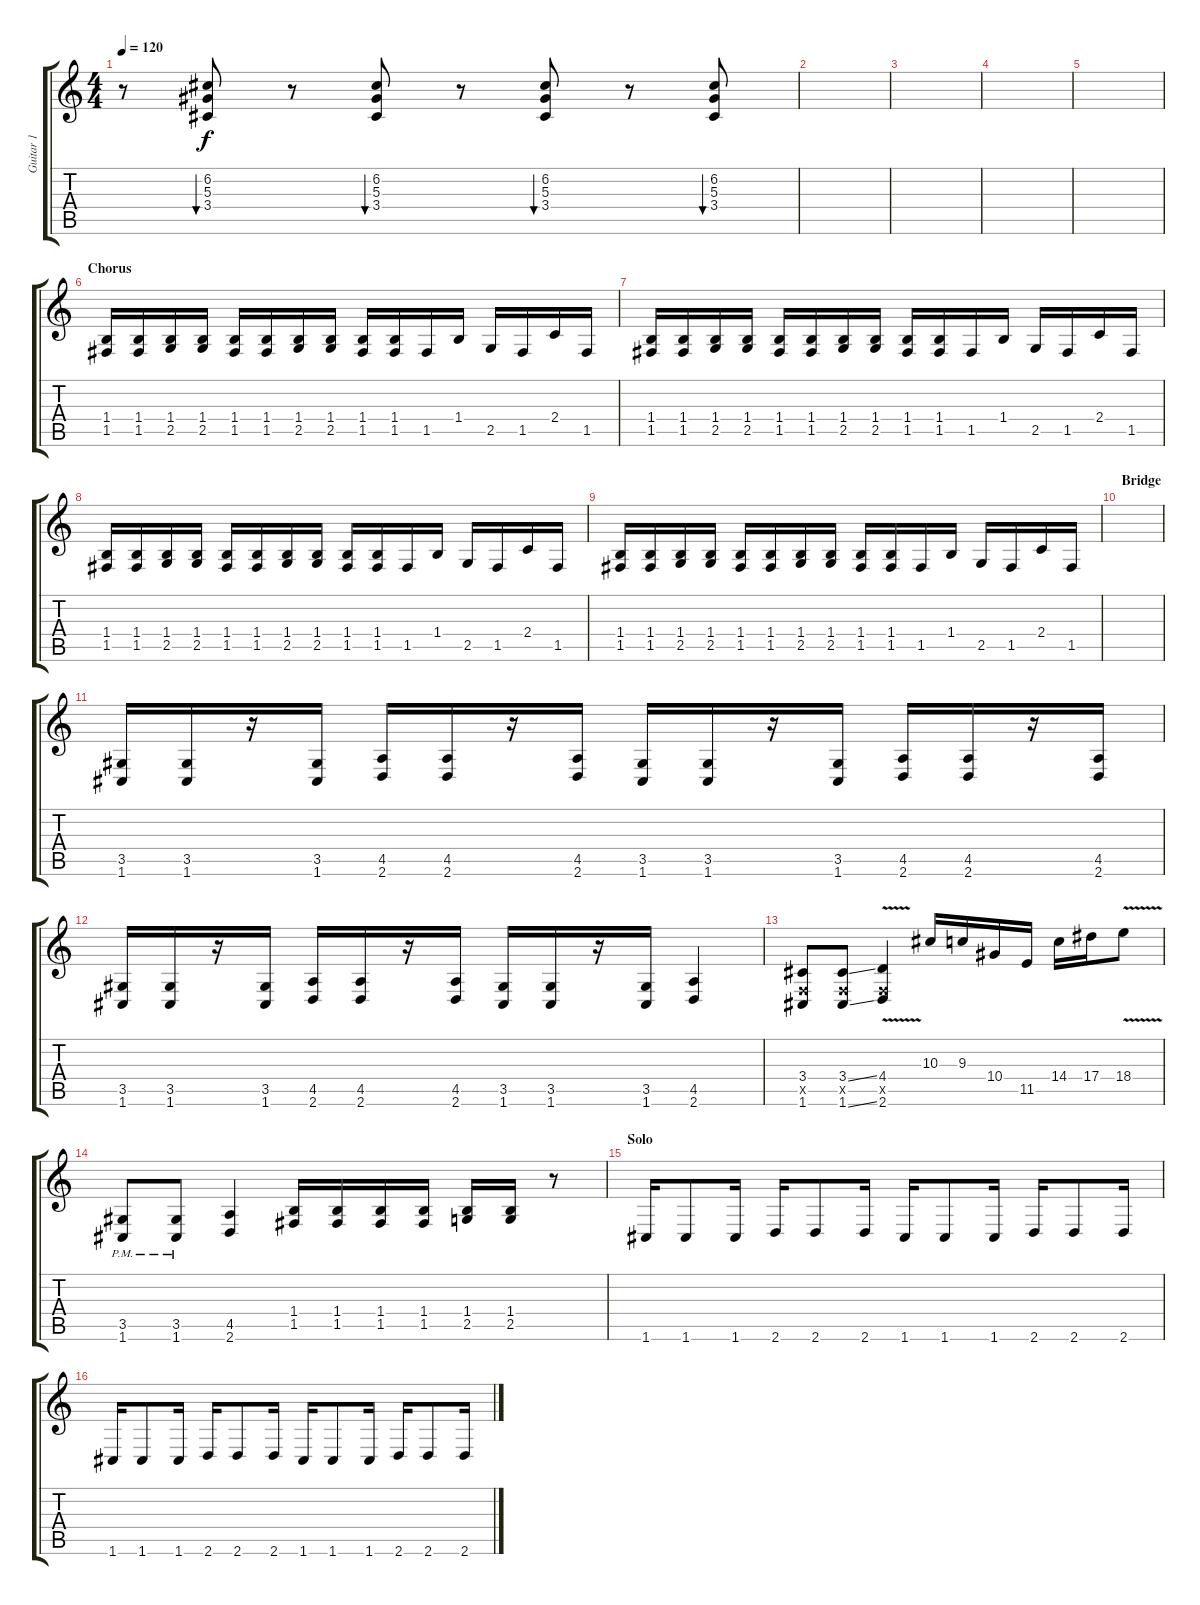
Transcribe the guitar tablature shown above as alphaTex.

\track ("Guitar 1" "Guitar 1") {instrument distortionguitar}
\staff {score tabs}
\tuning (C4 G3 Eb3 Bb2 F2 C2) {hide}
\ts (4 4)
\tempo 120
\clef g2
\ks c
r.8{dy f} (6.2 5.3 3.4).8{bu 120} r.8 (6.2 5.3 3.4).8{bu 120} r.8 (6.2 5.3 3.4).8{bu 120} r.8 (6.2 5.3 3.4).8{bu 120} |
|
|
|
|
\section ("" "Chorus")
(1.4 1.5).16{volume 13} (1.4 1.5).16 (1.4 2.5).16 (1.4 2.5).16 (1.4 1.5).16 (1.4 1.5).16 (1.4 2.5).16 (1.4 2.5).16 (1.4 1.5).16 (1.4 1.5).16 1.5.16 1.4.16 2.5.16 1.5.16 2.4.16 1.5.16 |
(1.4 1.5).16 (1.4 1.5).16 (1.4 2.5).16 (1.4 2.5).16 (1.4 1.5).16 (1.4 1.5).16 (1.4 2.5).16 (1.4 2.5).16 (1.4 1.5).16 (1.4 1.5).16 1.5.16 1.4.16 2.5.16 1.5.16 2.4.16 1.5.16 |
(1.4 1.5).16 (1.4 1.5).16 (1.4 2.5).16 (1.4 2.5).16 (1.4 1.5).16 (1.4 1.5).16 (1.4 2.5).16 (1.4 2.5).16 (1.4 1.5).16 (1.4 1.5).16 1.5.16 1.4.16 2.5.16 1.5.16 2.4.16 1.5.16 |
(1.4 1.5).16 (1.4 1.5).16 (1.4 2.5).16 (1.4 2.5).16 (1.4 1.5).16 (1.4 1.5).16 (1.4 2.5).16 (1.4 2.5).16 (1.4 1.5).16 (1.4 1.5).16 1.5.16 1.4.16 2.5.16 1.5.16 2.4.16 1.5.16 |
\section ("" "Bridge")
|
(3.5 1.6).16 (3.5 1.6).16 r.16 (3.5 1.6).16 (4.5 2.6).16 (4.5 2.6).16 r.16 (4.5 2.6).16 (3.5 1.6).16 (3.5 1.6).16 r.16 (3.5 1.6).16 (4.5 2.6).16 (4.5 2.6).16 r.16 (4.5 2.6).16 |
(3.5 1.6).16 (3.5 1.6).16 r.16 (3.5 1.6).16 (4.5 2.6).16 (4.5 2.6).16 r.16 (4.5 2.6).16 (3.5 1.6).16 (3.5 1.6).16 r.16 (3.5 1.6).16 (4.5 2.6).4 |
(3.4 0.5{x} 1.6).8 (3.4{ss} 0.5{x} 1.6{ss}).8 (4.4{v} 0.5{x} 2.6{v}).4 10.3.16 9.3.16 10.4.16 11.5.16 14.4.16 17.4.16 18.4{v}.8 |
(3.5{pm} 1.6{pm}).8 (3.5{pm} 1.6{pm}).8 (4.5 2.6).4 (1.4 1.5).16 (1.4 1.5).16 (1.4 1.5).16 (1.4 1.5).16 (1.4 2.5).16 (1.4 2.5).16 r.8 |
\section ("" "Solo")
1.6.16 1.6.8 1.6.16 2.6.16 2.6.8 2.6.16 1.6.16 1.6.8 1.6.16 2.6.16 2.6.8 2.6.16 |
1.6.16 1.6.8 1.6.16 2.6.16 2.6.8 2.6.16 1.6.16 1.6.8 1.6.16 2.6.16 2.6.8 2.6.16
